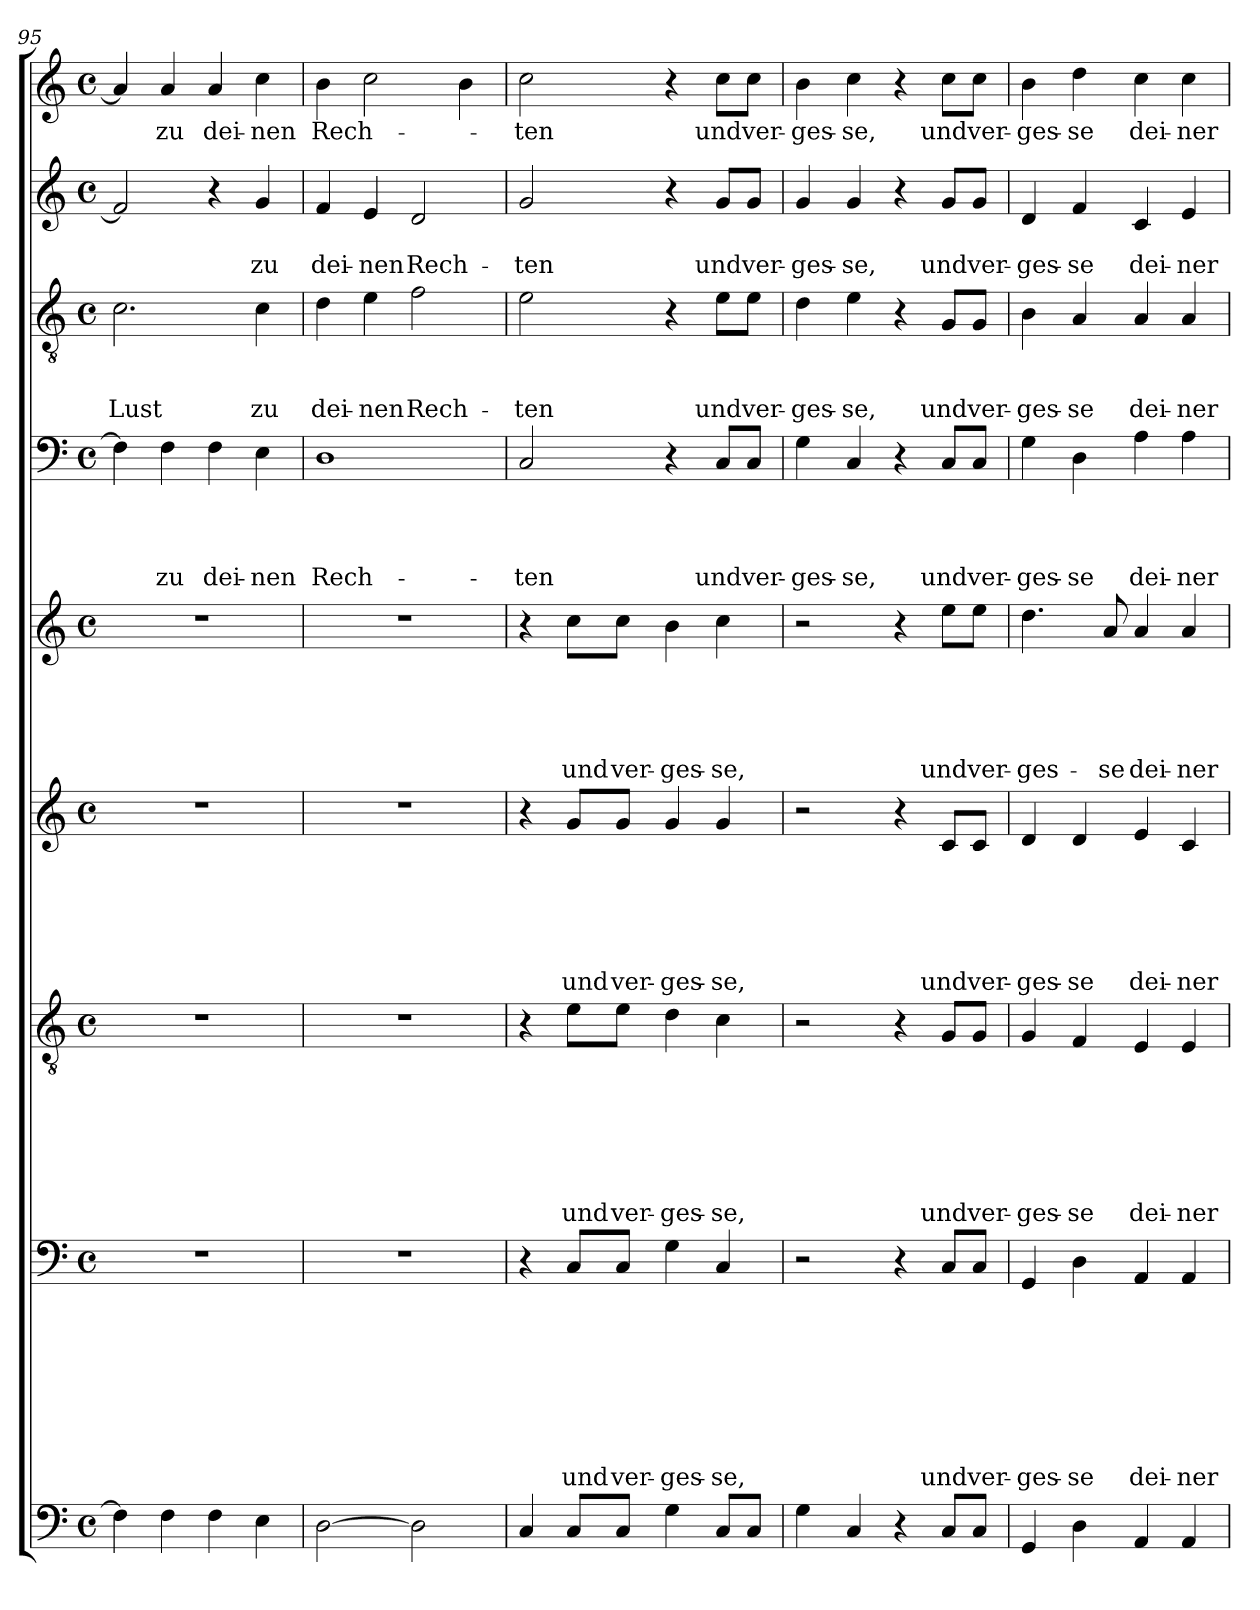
**kern	**kern	**text	**text	**text	**text	**text	**text	**text	**text	**kern	**text	**text	**text	**text	**text	**text	**text	**kern	**text	**text	**text	**text	**text	**text	**kern	**text	**text	**text	**text	**text	**kern	**text	**text	**text	**text	**kern	**text	**text	**text	**kern	**text	**text	**kern	**text
*part9	*part8	*part8	*part8	*part8	*part8	*part8	*part8	*part8	*part8	*part7	*part7	*part7	*part7	*part7	*part7	*part7	*part7	*part6	*part6	*part6	*part6	*part6	*part6	*part6	*part5	*part5	*part5	*part5	*part5	*part5	*part4	*part4	*part4	*part4	*part4	*part3	*part3	*part3	*part3	*part2	*part2	*part2	*part1	*part1
*staff9	*staff8	*staff8	*staff8	*staff8	*staff8	*staff8	*staff8	*staff8	*staff8	*staff7	*staff7	*staff7	*staff7	*staff7	*staff7	*staff7	*staff7	*staff6	*staff6	*staff6	*staff6	*staff6	*staff6	*staff6	*staff5	*staff5	*staff5	*staff5	*staff5	*staff5	*staff4	*staff4	*staff4	*staff4	*staff4	*staff3	*staff3	*staff3	*staff3	*staff2	*staff2	*staff2	*staff1	*staff1
!!LO:LB:g=z
*clefF4	*clefF4	*	*	*	*	*	*	*	*	*clefGv2	*	*	*	*	*	*	*	*clefG2	*	*	*	*	*	*	*clefG2	*	*	*	*	*	*clefF4	*	*	*	*	*clefGv2	*	*	*	*clefG2	*	*	*clefG2	*
*k[]	*k[]	*	*	*	*	*	*	*	*	*k[]	*	*	*	*	*	*	*	*k[]	*	*	*	*	*	*	*k[]	*	*	*	*	*	*k[]	*	*	*	*	*k[]	*	*	*	*k[]	*	*	*k[]	*
*C:	*C:	*	*	*	*	*	*	*	*	*C:	*	*	*	*	*	*	*	*C:	*	*	*	*	*	*	*C:	*	*	*	*	*	*C:	*	*	*	*	*C:	*	*	*	*C:	*	*	*C:	*
*M4/4	*M4/4	*	*	*	*	*	*	*	*	*M4/4	*	*	*	*	*	*	*	*M4/4	*	*	*	*	*	*	*M4/4	*	*	*	*	*	*M4/4	*	*	*	*	*M4/4	*	*	*	*M4/4	*	*	*M4/4	*
*met(c)	*met(c)	*	*	*	*	*	*	*	*	*met(c)	*	*	*	*	*	*	*	*met(c)	*	*	*	*	*	*	*met(c)	*	*	*	*	*	*met(c)	*	*	*	*	*met(c)	*	*	*	*met(c)	*	*	*met(c)	*
=95	=95	=95	=95	=95	=95	=95	=95	=95	=95	=95	=95	=95	=95	=95	=95	=95	=95	=95	=95	=95	=95	=95	=95	=95	=95	=95	=95	=95	=95	=95	=95	=95	=95	=95	=95	=95	=95	=95	=95	=95	=95	=95	=95	=95
!	!	!	!	!	!	!	!	!	!	!	!	!	!	!	!	!	!	!	!	!	!	!	!	!	!	!	!	!	!	!	!	!	!	!	!	!	!	!	!LO:LY:b	!	!	!	!	!
4F\]	1r	.	.	.	.	.	.	.	.	1r	.	.	.	.	.	.	.	1r	.	.	.	.	.	.	1r	.	.	.	.	.	4F\]	.	.	.	.	2.c\	.	.	Lust	2f/]	.	.	4a/]	.
!	!	!	!	!	!	!	!	!	!	!	!	!	!	!	!	!	!	!	!	!	!	!	!	!	!	!	!	!	!	!	!	!	!	!	!LO:LY:b	!	!	!	!	!	!	!	!	!LO:LY:b
4F\	.	.	.	.	.	.	.	.	.	.	.	.	.	.	.	.	.	.	.	.	.	.	.	.	.	.	.	.	.	.	4F\	.	.	.	zu	.	.	.	.	.	.	.	4a/	zu
!	!	!	!	!	!	!	!	!	!	!	!	!	!	!	!	!	!	!	!	!	!	!	!	!	!	!	!	!	!	!	!	!	!	!	!LO:LY:b	!	!	!	!	!	!	!	!	!LO:LY:b
4F\	.	.	.	.	.	.	.	.	.	.	.	.	.	.	.	.	.	.	.	.	.	.	.	.	.	.	.	.	.	.	4F\	.	.	.	dei-	.	.	.	.	4r	.	.	4a/	dei-
!	!	!	!	!	!	!	!	!	!	!	!	!	!	!	!	!	!	!	!	!	!	!	!	!	!	!	!	!	!	!	!	!	!	!	!LO:LY:b	!	!	!	!LO:LY:b	!	!	!LO:LY:b	!	!LO:LY:b
4E\	.	.	.	.	.	.	.	.	.	.	.	.	.	.	.	.	.	.	.	.	.	.	.	.	.	.	.	.	.	.	4E\	.	.	.	-nen	4c\	.	.	zu	4g/	.	zu	4cc\	-nen
=96	=96	=96	=96	=96	=96	=96	=96	=96	=96	=96	=96	=96	=96	=96	=96	=96	=96	=96	=96	=96	=96	=96	=96	=96	=96	=96	=96	=96	=96	=96	=96	=96	=96	=96	=96	=96	=96	=96	=96	=96	=96	=96	=96	=96
!	!	!	!	!	!	!	!	!	!	!	!	!	!	!	!	!	!	!	!	!	!	!	!	!	!	!	!	!	!	!	!	!	!	!	!LO:LY:b	!	!	!	!LO:LY:b	!	!	!LO:LY:b	!	!LO:LY:b
[2D\	1r	.	.	.	.	.	.	.	.	1r	.	.	.	.	.	.	.	1r	.	.	.	.	.	.	1r	.	.	.	.	.	1D	.	.	.	Rech-	4d\	.	.	dei-	4f/	.	dei-	4b\	Rech-
!	!	!	!	!	!	!	!	!	!	!	!	!	!	!	!	!	!	!	!	!	!	!	!	!	!	!	!	!	!	!	!	!	!	!	!	!	!	!	!LO:LY:b	!	!	!LO:LY:b	!	!
.	.	.	.	.	.	.	.	.	.	.	.	.	.	.	.	.	.	.	.	.	.	.	.	.	.	.	.	.	.	.	.	.	.	.	.	4e\	.	.	-nen	4e/	.	-nen	2cc\	.
!	!	!	!	!	!	!	!	!	!	!	!	!	!	!	!	!	!	!	!	!	!	!	!	!	!	!	!	!	!	!	!	!	!	!	!	!	!	!	!LO:LY:b	!	!	!LO:LY:b	!	!
2D\]	.	.	.	.	.	.	.	.	.	.	.	.	.	.	.	.	.	.	.	.	.	.	.	.	.	.	.	.	.	.	.	.	.	.	.	2f\	.	.	Rech-	2d/	.	Rech-	.	.
.	.	.	.	.	.	.	.	.	.	.	.	.	.	.	.	.	.	.	.	.	.	.	.	.	.	.	.	.	.	.	.	.	.	.	.	.	.	.	.	.	.	.	4b\	.
=97	=97	=97	=97	=97	=97	=97	=97	=97	=97	=97	=97	=97	=97	=97	=97	=97	=97	=97	=97	=97	=97	=97	=97	=97	=97	=97	=97	=97	=97	=97	=97	=97	=97	=97	=97	=97	=97	=97	=97	=97	=97	=97	=97	=97
!	!	!	!	!	!	!	!	!	!	!	!	!	!	!	!	!	!	!	!	!	!	!	!	!	!	!	!	!	!	!	!	!	!	!	!LO:LY:b	!	!	!	!LO:LY:b	!	!	!LO:LY:b	!	!LO:LY:b
4C/	4r	.	.	.	.	.	.	.	.	4r	.	.	.	.	.	.	.	4r	.	.	.	.	.	.	4r	.	.	.	.	.	2C/	.	.	.	-ten	2e\	.	.	-ten	2g/	.	-ten	2cc\	-ten
!	!	!	!	!	!	!	!	!	!LO:LY:b	!	!	!	!	!	!	!	!LO:LY:b	!	!	!	!	!	!	!LO:LY:b	!	!	!	!	!	!LO:LY:b	!	!	!	!	!	!	!	!	!	!	!	!	!	!
8C/L	8C/L	.	.	.	.	.	.	.	und	8e\L	.	.	.	.	.	.	und	8g/L	.	.	.	.	.	und	8cc\L	.	.	.	.	und	.	.	.	.	.	.	.	.	.	.	.	.	.	.
!	!	!	!	!	!	!	!	!	!LO:LY:b	!	!	!	!	!	!	!	!LO:LY:b	!	!	!	!	!	!	!LO:LY:b	!	!	!	!	!	!LO:LY:b	!	!	!	!	!	!	!	!	!	!	!	!	!	!
8C/J	8C/J	.	.	.	.	.	.	.	ver-	8e\J	.	.	.	.	.	.	ver-	8g/J	.	.	.	.	.	ver-	8cc\J	.	.	.	.	ver-	.	.	.	.	.	.	.	.	.	.	.	.	.	.
!	!	!	!	!	!	!	!	!	!LO:LY:b	!	!	!	!	!	!	!	!LO:LY:b	!	!	!	!	!	!	!LO:LY:b	!	!	!	!	!	!LO:LY:b	!	!	!	!	!	!	!	!	!	!	!	!	!	!
4G\	4G\	.	.	.	.	.	.	.	-ges-	4d\	.	.	.	.	.	.	-ges-	4g/	.	.	.	.	.	-ges-	4b\	.	.	.	.	-ges-	4r	.	.	.	.	4r	.	.	.	4r	.	.	4r	.
!	!	!	!	!	!	!	!	!	!LO:LY:b	!	!	!	!	!	!	!	!LO:LY:b	!	!	!	!	!	!	!LO:LY:b	!	!	!	!	!	!LO:LY:b	!	!	!	!	!LO:LY:b	!	!	!	!LO:LY:b	!	!	!LO:LY:b	!	!LO:LY:b
8C/L	4C/	.	.	.	.	.	.	.	-se,	4c\	.	.	.	.	.	.	-se,	4g/	.	.	.	.	.	-se,	4cc\	.	.	.	.	-se,	8C/L	.	.	.	und	8e\L	.	.	und	8g/L	.	und	8cc\L	und
!	!	!	!	!	!	!	!	!	!	!	!	!	!	!	!	!	!	!	!	!	!	!	!	!	!	!	!	!	!	!	!	!	!	!	!LO:LY:b	!	!	!	!LO:LY:b	!	!	!LO:LY:b	!	!LO:LY:b
8C/J	.	.	.	.	.	.	.	.	.	.	.	.	.	.	.	.	.	.	.	.	.	.	.	.	.	.	.	.	.	.	8C/J	.	.	.	ver-	8e\J	.	.	ver-	8g/J	.	ver-	8cc\J	ver-
=98	=98	=98	=98	=98	=98	=98	=98	=98	=98	=98	=98	=98	=98	=98	=98	=98	=98	=98	=98	=98	=98	=98	=98	=98	=98	=98	=98	=98	=98	=98	=98	=98	=98	=98	=98	=98	=98	=98	=98	=98	=98	=98	=98	=98
!	!	!	!	!	!	!	!	!	!	!	!	!	!	!	!	!	!	!	!	!	!	!	!	!	!	!	!	!	!	!	!	!	!	!	!LO:LY:b	!	!	!	!LO:LY:b	!	!	!LO:LY:b	!	!LO:LY:b
4G\	2r	.	.	.	.	.	.	.	.	2r	.	.	.	.	.	.	.	2r	.	.	.	.	.	.	2r	.	.	.	.	.	4G\	.	.	.	-ges-	4d\	.	.	-ges-	4g/	.	-ges-	4b\	-ges-
!	!	!	!	!	!	!	!	!	!	!	!	!	!	!	!	!	!	!	!	!	!	!	!	!	!	!	!	!	!	!	!	!	!	!	!LO:LY:b	!	!	!	!LO:LY:b	!	!	!LO:LY:b	!	!LO:LY:b
4C/	.	.	.	.	.	.	.	.	.	.	.	.	.	.	.	.	.	.	.	.	.	.	.	.	.	.	.	.	.	.	4C/	.	.	.	-se,	4e\	.	.	-se,	4g/	.	-se,	4cc\	-se,
4r	4r	.	.	.	.	.	.	.	.	4r	.	.	.	.	.	.	.	4r	.	.	.	.	.	.	4r	.	.	.	.	.	4r	.	.	.	.	4r	.	.	.	4r	.	.	4r	.
!	!	!	!	!	!	!	!	!	!LO:LY:b	!	!	!	!	!	!	!	!LO:LY:b	!	!	!	!	!	!	!LO:LY:b	!	!	!	!	!	!LO:LY:b	!	!	!	!	!LO:LY:b	!	!	!	!LO:LY:b	!	!	!LO:LY:b	!	!LO:LY:b
8C/L	8C/L	.	.	.	.	.	.	.	und	8G/L	.	.	.	.	.	.	und	8c/L	.	.	.	.	.	und	8ee\L	.	.	.	.	und	8C/L	.	.	.	und	8G/L	.	.	und	8g/L	.	und	8cc\L	und
!	!	!	!	!	!	!	!	!	!LO:LY:b	!	!	!	!	!	!	!	!LO:LY:b	!	!	!	!	!	!	!LO:LY:b	!	!	!	!	!	!LO:LY:b	!	!	!	!	!LO:LY:b	!	!	!	!LO:LY:b	!	!	!LO:LY:b	!	!LO:LY:b
8C/J	8C/J	.	.	.	.	.	.	.	ver-	8G/J	.	.	.	.	.	.	ver-	8c/J	.	.	.	.	.	ver-	8ee\J	.	.	.	.	ver-	8C/J	.	.	.	ver-	8G/J	.	.	ver-	8g/J	.	ver-	8cc\J	ver-
=99	=99	=99	=99	=99	=99	=99	=99	=99	=99	=99	=99	=99	=99	=99	=99	=99	=99	=99	=99	=99	=99	=99	=99	=99	=99	=99	=99	=99	=99	=99	=99	=99	=99	=99	=99	=99	=99	=99	=99	=99	=99	=99	=99	=99
!	!	!	!	!	!	!	!	!	!LO:LY:b	!	!	!	!	!	!	!	!LO:LY:b	!	!	!	!	!	!	!LO:LY:b	!	!	!	!	!	!LO:LY:b	!	!	!	!	!LO:LY:b	!	!	!	!LO:LY:b	!	!	!LO:LY:b	!	!LO:LY:b
4GG/	4GG/	.	.	.	.	.	.	.	-ges-	4G/	.	.	.	.	.	.	-ges-	4d/	.	.	.	.	.	-ges-	4.dd\	.	.	.	.	-ges-	4G\	.	.	.	-ges-	4B\	.	.	-ges-	4d/	.	-ges-	4b\	-ges-
!	!	!	!	!	!	!	!	!	!LO:LY:b	!	!	!	!	!	!	!	!LO:LY:b	!	!	!	!	!	!	!LO:LY:b	!	!	!	!	!	!	!	!	!	!	!LO:LY:b	!	!	!	!LO:LY:b	!	!	!LO:LY:b	!	!LO:LY:b
4D\	4D\	.	.	.	.	.	.	.	-se	4F/	.	.	.	.	.	.	-se	4d/	.	.	.	.	.	-se	.	.	.	.	.	.	4D\	.	.	.	-se	4A/	.	.	-se	4f/	.	-se	4dd\	-se
!	!	!	!	!	!	!	!	!	!	!	!	!	!	!	!	!	!	!	!	!	!	!	!	!	!	!	!	!	!	!LO:LY:b	!	!	!	!	!	!	!	!	!	!	!	!	!	!
.	.	.	.	.	.	.	.	.	.	.	.	.	.	.	.	.	.	.	.	.	.	.	.	.	8a/	.	.	.	.	-se	.	.	.	.	.	.	.	.	.	.	.	.	.	.
!	!	!	!	!	!	!	!	!	!LO:LY:b	!	!	!	!	!	!	!	!LO:LY:b	!	!	!	!	!	!	!LO:LY:b	!	!	!	!	!	!LO:LY:b	!	!	!	!	!LO:LY:b	!	!	!	!LO:LY:b	!	!	!LO:LY:b	!	!LO:LY:b
4AA/	4AA/	.	.	.	.	.	.	.	dei-	4E/	.	.	.	.	.	.	dei-	4e/	.	.	.	.	.	dei-	4a/	.	.	.	.	dei-	4A\	.	.	.	dei-	4A/	.	.	dei-	4c/	.	dei-	4cc\	dei-
!	!	!	!	!	!	!	!	!	!LO:LY:b	!	!	!	!	!	!	!	!LO:LY:b	!	!	!	!	!	!	!LO:LY:b	!	!	!	!	!	!LO:LY:b	!	!	!	!	!LO:LY:b	!	!	!	!LO:LY:b	!	!	!LO:LY:b	!	!LO:LY:b
4AA/	4AA/	.	.	.	.	.	.	.	-ner	4E/	.	.	.	.	.	.	-ner	4c/	.	.	.	.	.	-ner	4a/	.	.	.	.	-ner	4A\	.	.	.	-ner	4A/	.	.	-ner	4e/	.	-ner	4cc\	-ner
=	=	=	=	=	=	=	=	=	=	=	=	=	=	=	=	=	=	=	=	=	=	=	=	=	=	=	=	=	=	=	=	=	=	=	=	=	=	=	=	=	=	=	=	=
*-	*-	*-	*-	*-	*-	*-	*-	*-	*-	*-	*-	*-	*-	*-	*-	*-	*-	*-	*-	*-	*-	*-	*-	*-	*-	*-	*-	*-	*-	*-	*-	*-	*-	*-	*-	*-	*-	*-	*-	*-	*-	*-	*-	*-
